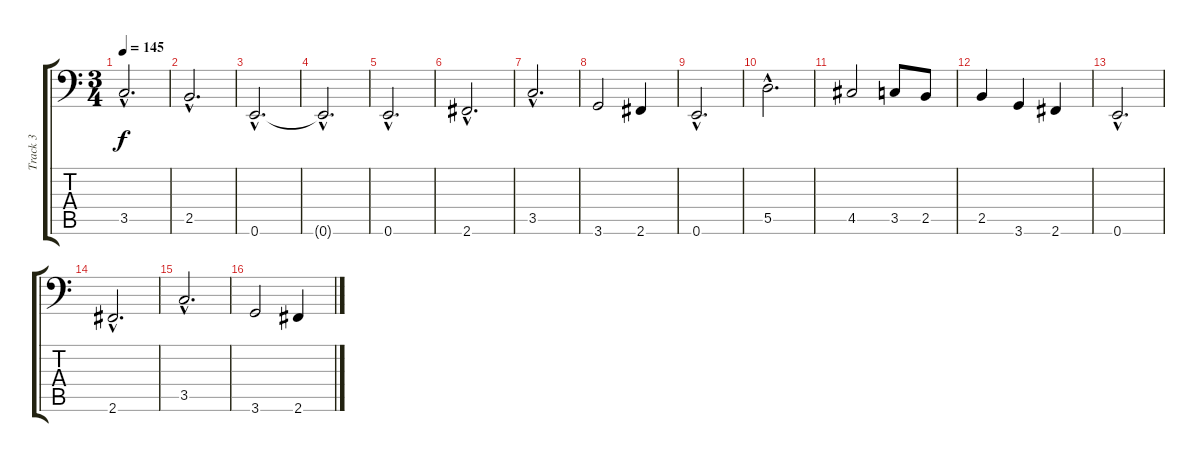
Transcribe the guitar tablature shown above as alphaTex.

\track ("Track 3" "Track 3") {instrument acousticbass}
\staff {score tabs}
\tuning (E3 B2 G2 D2 A1 E1) {hide}
\ts (3 4)
\tempo 145
\clef f4
\ks c
3.5{hac}.2{d dy f} |
2.5{hac}.2{d} |
0.6{hac}.2{d} |
0.6{hac t}.2{d} |
0.6{hac}.2{d} |
2.6{hac}.2{d} |
3.5{hac}.2{d} |
3.6.2 2.6.4 |
0.6{hac}.2{d} |
5.5{hac}.2{d} |
4.5.2 3.5.8 2.5.8 |
2.5.4 3.6.4 2.6.4 |
0.6{hac}.2{d} |
2.6{hac}.2{d} |
3.5{hac}.2{d} |
3.6.2 2.6.4
